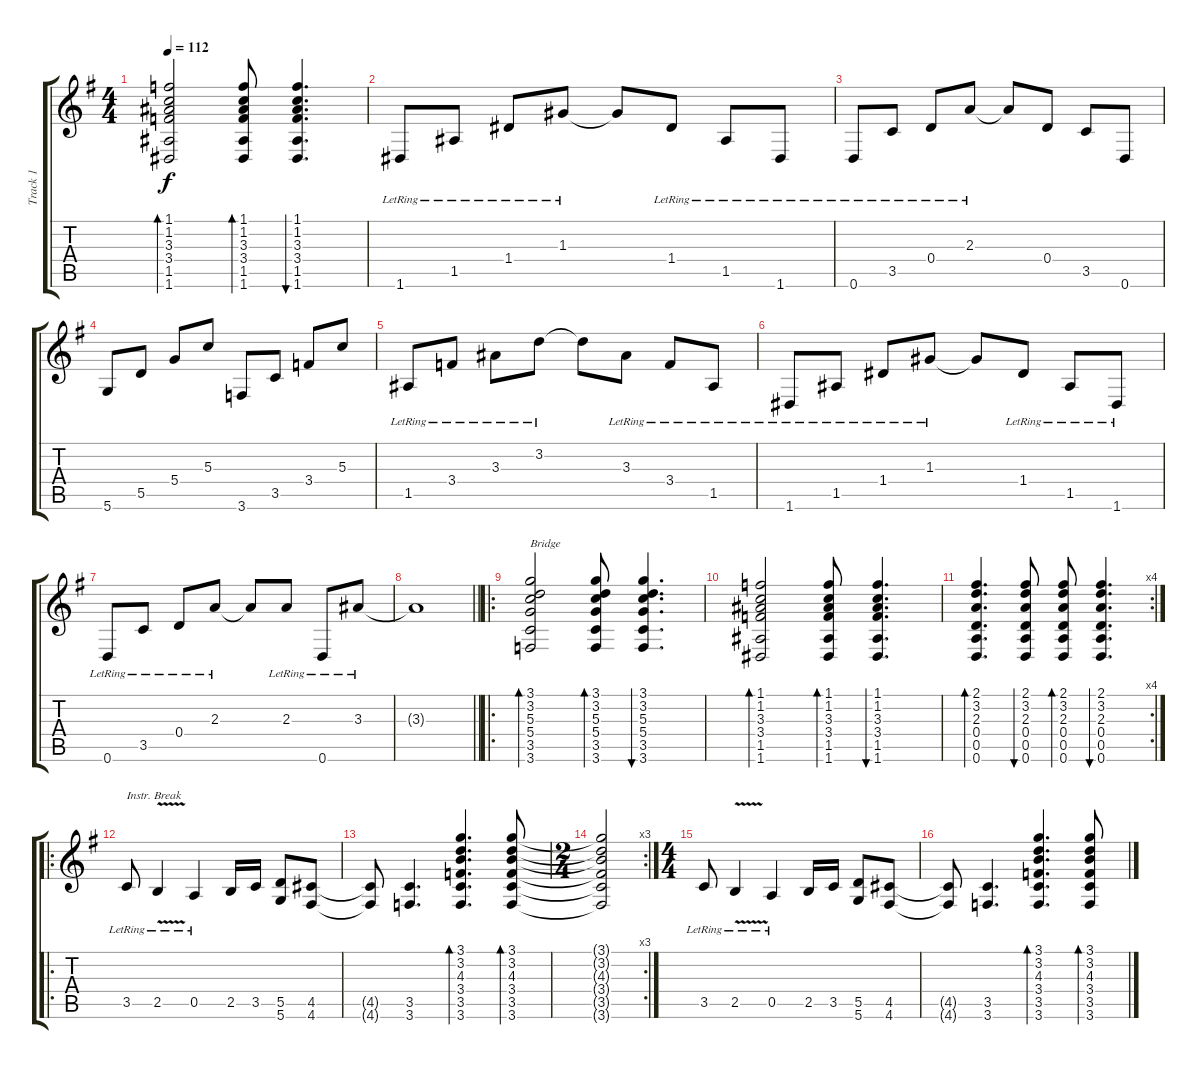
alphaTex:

\track ("Track 1" "Track 1") {instrument acousticguitarsteel}
\staff {score tabs}
\tuning (E4 B3 G3 D3 A2 D2) {hide}
\ts (4 4)
\tempo 112
\clef g2
\ks g
(1.1 1.2 3.3 3.4 1.5 1.6).2{bd 120 dy f} (1.1 1.2 3.3 3.4 1.5 1.6).8{bd 60} (1.1 1.2 3.3 3.4 1.5 1.6).4{d bu 60} |
1.6{lr}.8 1.5{lr}.8 1.4{lr}.8 1.3{lr}.8 1.3{t}.8 1.4{lr}.8 1.5{lr}.8 1.6{lr}.8 |
0.6{lr}.8 3.5{lr}.8 0.4{lr}.8 2.3{lr}.8 2.3{t}.8 0.4.8 3.5.8 0.6.8 |
5.6.8 5.5.8 5.4.8 5.3.8 3.6.8 3.5.8 3.4.8 5.3.8 |
1.5{lr}.8 3.4{lr}.8 3.3{lr}.8 3.2{lr}.8 3.2{t}.8 3.3{lr}.8 3.4{lr}.8 1.5{lr}.8 |
1.6{lr}.8 1.5{lr}.8 1.4{lr}.8 1.3{lr}.8 1.3{t}.8 1.4{lr}.8 1.5{lr}.8 1.6{lr}.8 |
0.6{lr}.8 3.5{lr}.8 0.4{lr}.8 2.3{lr}.8 2.3{t}.8 2.3{lr}.8 0.6{lr}.8 3.3{lr}.8 |
\barLineRight lightlight
3.3{t}.1 |
\ro
(3.1 3.2 5.3 5.4 3.5 3.6).2{bd 120 txt "Bridge"} (3.1 3.2 5.3 5.4 3.5 3.6).8{bd 60} (3.1 3.2 5.3 5.4 3.5 3.6).4{d bu 120} |
(1.1 1.2 3.3 3.4 1.5 1.6).2{bd 120} (1.1 1.2 3.3 3.4 1.5 1.6).8{bd 60} (1.1 1.2 3.3 3.4 1.5 1.6).4{d bu 60} |
\rc 4
(2.1 3.2 2.3 0.4 0.5 0.6).4{d bd 120} (2.1 3.2 2.3 0.4 0.5 0.6).8{bu 60} (2.1 3.2 2.3 0.4 0.5 0.6).8{bd 60} (2.1 3.2 2.3 0.4 0.5 0.6).4{d bu 120} |
\ro
3.5{lr}.8{txt "Instr. Break"} 2.5{v lr}.4 0.5{lr}.4 2.5.16 3.5.16 (5.5 5.6).8 (4.5 4.6).8 |
(4.5{t} 4.6{t}).8 (3.5 3.6).4{d} (3.1 3.2 4.3 3.4 3.5 3.6).4{d bd 60} (3.1 3.2 4.3 3.4 3.5 3.6).8{bd 60} |
\rc 3
\ts (2 4)
(3.1{t} 3.2{t} 4.3{t} 3.4{t} 3.5{t} 3.6{t}).2 |
\ts (4 4)
3.5{lr}.8 2.5{v lr}.4 0.5{lr}.4 2.5.16 3.5.16 (5.5 5.6).8 (4.5 4.6).8 |
(4.5{t} 4.6{t}).8 (3.5 3.6).4{d} (3.1 3.2 4.3 3.4 3.5 3.6).4{d bd 60} (3.1 3.2 4.3 3.4 3.5 3.6).8{bd 60}
